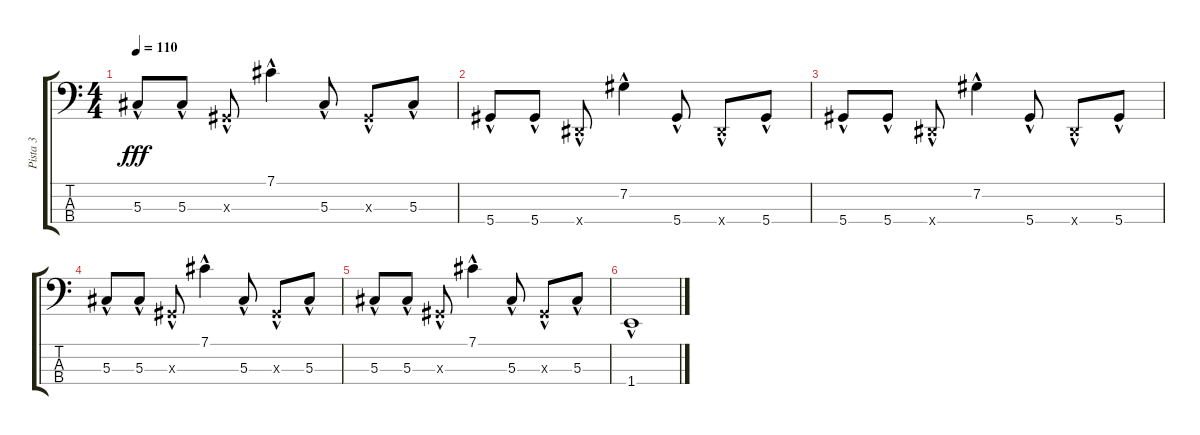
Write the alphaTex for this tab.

\track ("Pista 3" "Pista 3") {instrument electricbassfinger}
\staff {score tabs}
\tuning (Gb2 Db2 Ab1 Eb1) {hide}
\ts (4 4)
\tempo 110
\clef f4
\ks c
5.3{hac}.8{dy fff} 5.3{hac}.8 0.3{hac x}.8 7.1{hac}.4 5.3{hac}.8 0.3{hac x}.8 5.3{hac}.8 |
5.4{hac}.8 5.4{hac}.8 0.4{hac x}.8 7.2{hac}.4 5.4{hac}.8 0.4{hac x}.8 5.4{hac}.8 |
5.4{hac}.8 5.4{hac}.8 0.4{hac x}.8 7.2{hac}.4 5.4{hac}.8 0.4{hac x}.8 5.4{hac}.8 |
5.3{hac}.8 5.3{hac}.8 0.3{hac x}.8 7.1{hac}.4 5.3{hac}.8 0.3{hac x}.8 5.3{hac}.8 |
5.3{hac}.8 5.3{hac}.8 0.3{hac x}.8 7.1{hac}.4 5.3{hac}.8 0.3{hac x}.8 5.3{hac}.8 |
1.4{hac}.1
